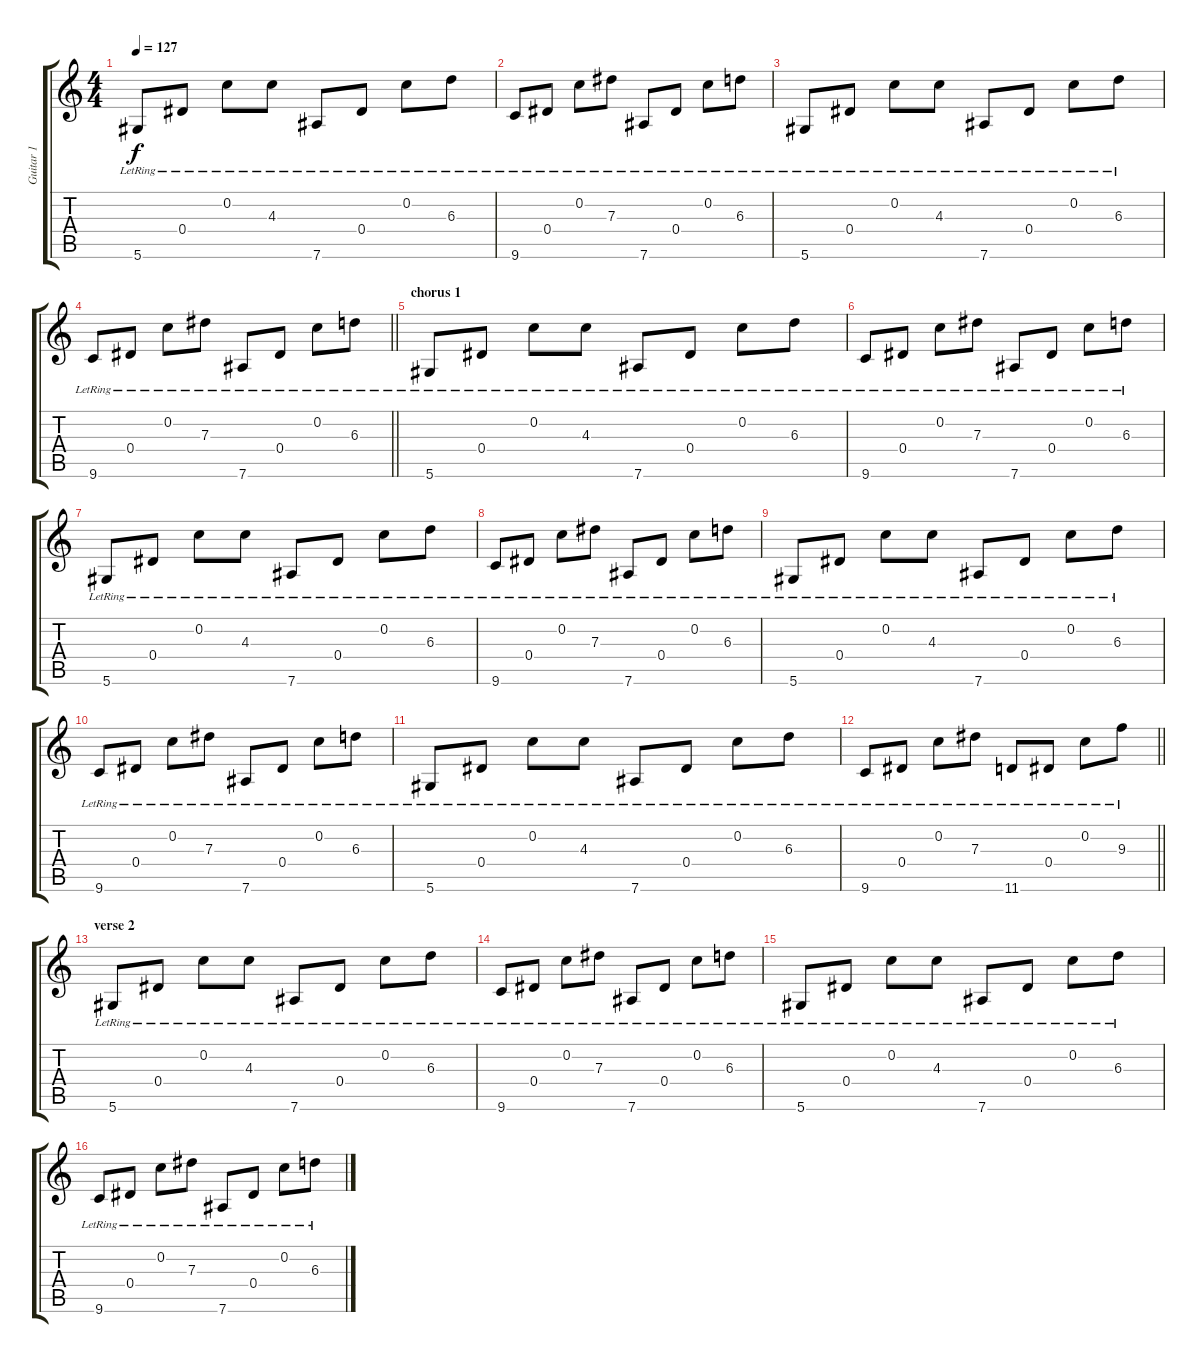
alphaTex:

\track ("Guitar 1" "Guitar 1") {instrument electricguitarjazz}
\staff {score tabs}
\tuning (Eb4 C4 Ab3 Eb3 Bb2 Eb2) {hide}
\ts (4 4)
\tempo 127
\clef g2
\ks c
5.6{lr}.8{dy f} 0.4{lr}.8 0.2{lr}.8 4.3{lr}.8 7.6{lr}.8 0.4{lr}.8 0.2{lr}.8 6.3{lr}.8 |
9.6{lr}.8 0.4{lr}.8 0.2{lr}.8 7.3{lr}.8 7.6{lr}.8 0.4{lr}.8 0.2{lr}.8 6.3{lr}.8 |
5.6{lr}.8 0.4{lr}.8 0.2{lr}.8 4.3{lr}.8 7.6{lr}.8 0.4{lr}.8 0.2{lr}.8 6.3{lr}.8 |
\barLineRight lightlight
9.6{lr}.8 0.4{lr}.8 0.2{lr}.8 7.3{lr}.8 7.6{lr}.8 0.4{lr}.8 0.2{lr}.8 6.3{lr}.8 |
\section ("" "chorus 1")
5.6{lr}.8 0.4{lr}.8 0.2{lr}.8 4.3{lr}.8 7.6{lr}.8 0.4{lr}.8 0.2{lr}.8 6.3{lr}.8 |
9.6{lr}.8 0.4{lr}.8 0.2{lr}.8 7.3{lr}.8 7.6{lr}.8 0.4{lr}.8 0.2{lr}.8 6.3{lr}.8 |
5.6{lr}.8 0.4{lr}.8 0.2{lr}.8 4.3{lr}.8 7.6{lr}.8 0.4{lr}.8 0.2{lr}.8 6.3{lr}.8 |
9.6{lr}.8 0.4{lr}.8 0.2{lr}.8 7.3{lr}.8 7.6{lr}.8 0.4{lr}.8 0.2{lr}.8 6.3{lr}.8 |
5.6{lr}.8 0.4{lr}.8 0.2{lr}.8 4.3{lr}.8 7.6{lr}.8 0.4{lr}.8 0.2{lr}.8 6.3{lr}.8 |
9.6{lr}.8 0.4{lr}.8 0.2{lr}.8 7.3{lr}.8 7.6{lr}.8 0.4{lr}.8 0.2{lr}.8 6.3{lr}.8 |
5.6{lr}.8 0.4{lr}.8 0.2{lr}.8 4.3{lr}.8 7.6{lr}.8 0.4{lr}.8 0.2{lr}.8 6.3{lr}.8 |
\barLineRight lightlight
9.6{lr}.8 0.4{lr}.8 0.2{lr}.8 7.3{lr}.8 11.6{lr}.8 0.4{lr}.8 0.2{lr}.8 9.3{lr}.8 |
\section ("" "verse 2")
5.6{lr}.8 0.4{lr}.8 0.2{lr}.8 4.3{lr}.8 7.6{lr}.8 0.4{lr}.8 0.2{lr}.8 6.3{lr}.8 |
9.6{lr}.8 0.4{lr}.8 0.2{lr}.8 7.3{lr}.8 7.6{lr}.8 0.4{lr}.8 0.2{lr}.8 6.3{lr}.8 |
5.6{lr}.8 0.4{lr}.8 0.2{lr}.8 4.3{lr}.8 7.6{lr}.8 0.4{lr}.8 0.2{lr}.8 6.3{lr}.8 |
9.6{lr}.8 0.4{lr}.8 0.2{lr}.8 7.3{lr}.8 7.6{lr}.8 0.4{lr}.8 0.2{lr}.8 6.3{lr}.8
